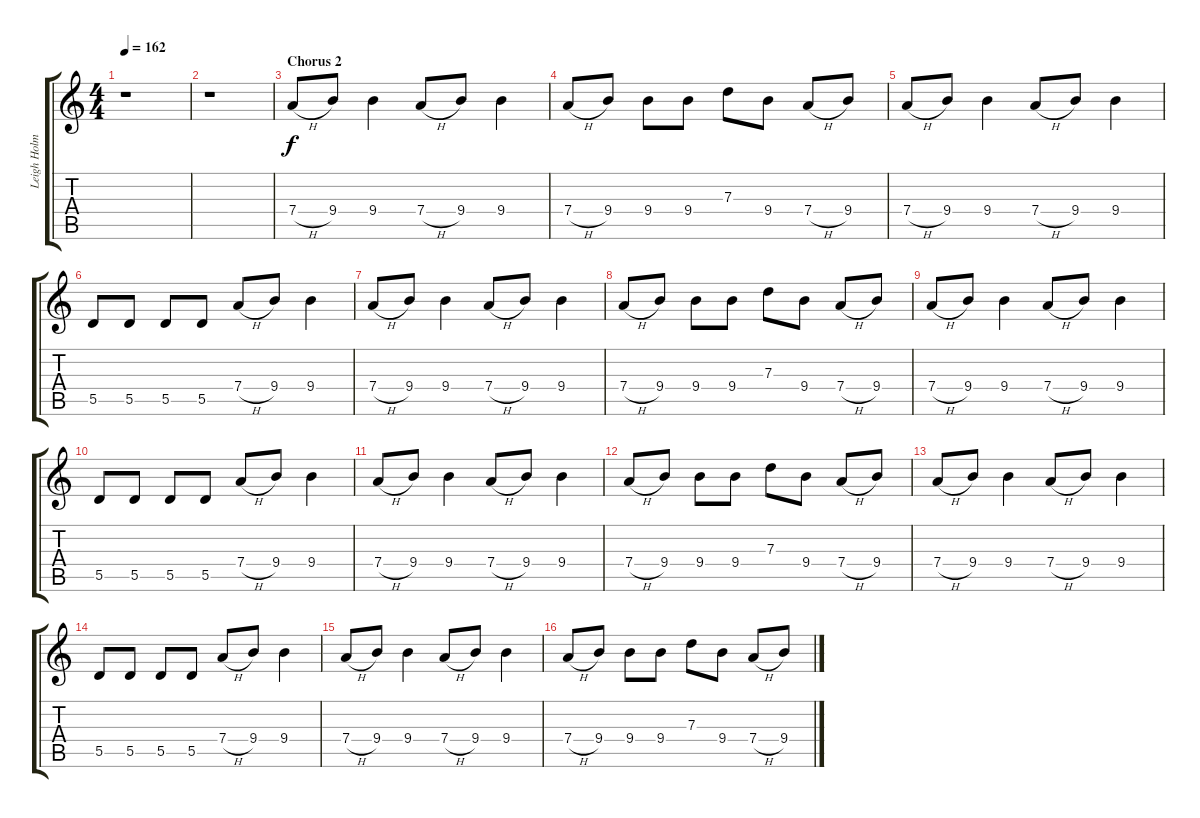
\track ("Leigh Holmes" "Leigh Holm") {instrument electricguitarjazz}
\staff {score tabs}
\tuning (E4 B3 G3 D3 A2 D2) {hide}
\ts (4 4)
\tempo 162
\clef g2
\ks c
r.1{dy f} |
r.1 |
\section ("" "Chorus 2")
7.4{h}.8 9.4.8 9.4.4 7.4{h}.8 9.4.8 9.4.4 |
7.4{h}.8 9.4.8 9.4.8 9.4.8 7.3.8 9.4.8 7.4{h}.8 9.4.8 |
7.4{h}.8 9.4.8 9.4.4 7.4{h}.8 9.4.8 9.4.4 |
5.5.8 5.5.8 5.5.8 5.5.8 7.4{h}.8 9.4.8 9.4.4 |
7.4{h}.8 9.4.8 9.4.4 7.4{h}.8 9.4.8 9.4.4 |
7.4{h}.8 9.4.8 9.4.8 9.4.8 7.3.8 9.4.8 7.4{h}.8 9.4.8 |
7.4{h}.8 9.4.8 9.4.4 7.4{h}.8 9.4.8 9.4.4 |
5.5.8 5.5.8 5.5.8 5.5.8 7.4{h}.8 9.4.8 9.4.4 |
7.4{h}.8 9.4.8 9.4.4 7.4{h}.8 9.4.8 9.4.4 |
7.4{h}.8 9.4.8 9.4.8 9.4.8 7.3.8 9.4.8 7.4{h}.8 9.4.8 |
7.4{h}.8 9.4.8 9.4.4 7.4{h}.8 9.4.8 9.4.4 |
5.5.8 5.5.8 5.5.8 5.5.8 7.4{h}.8 9.4.8 9.4.4 |
7.4{h}.8 9.4.8 9.4.4 7.4{h}.8 9.4.8 9.4.4 |
7.4{h}.8 9.4.8 9.4.8 9.4.8 7.3.8 9.4.8 7.4{h}.8 9.4.8
